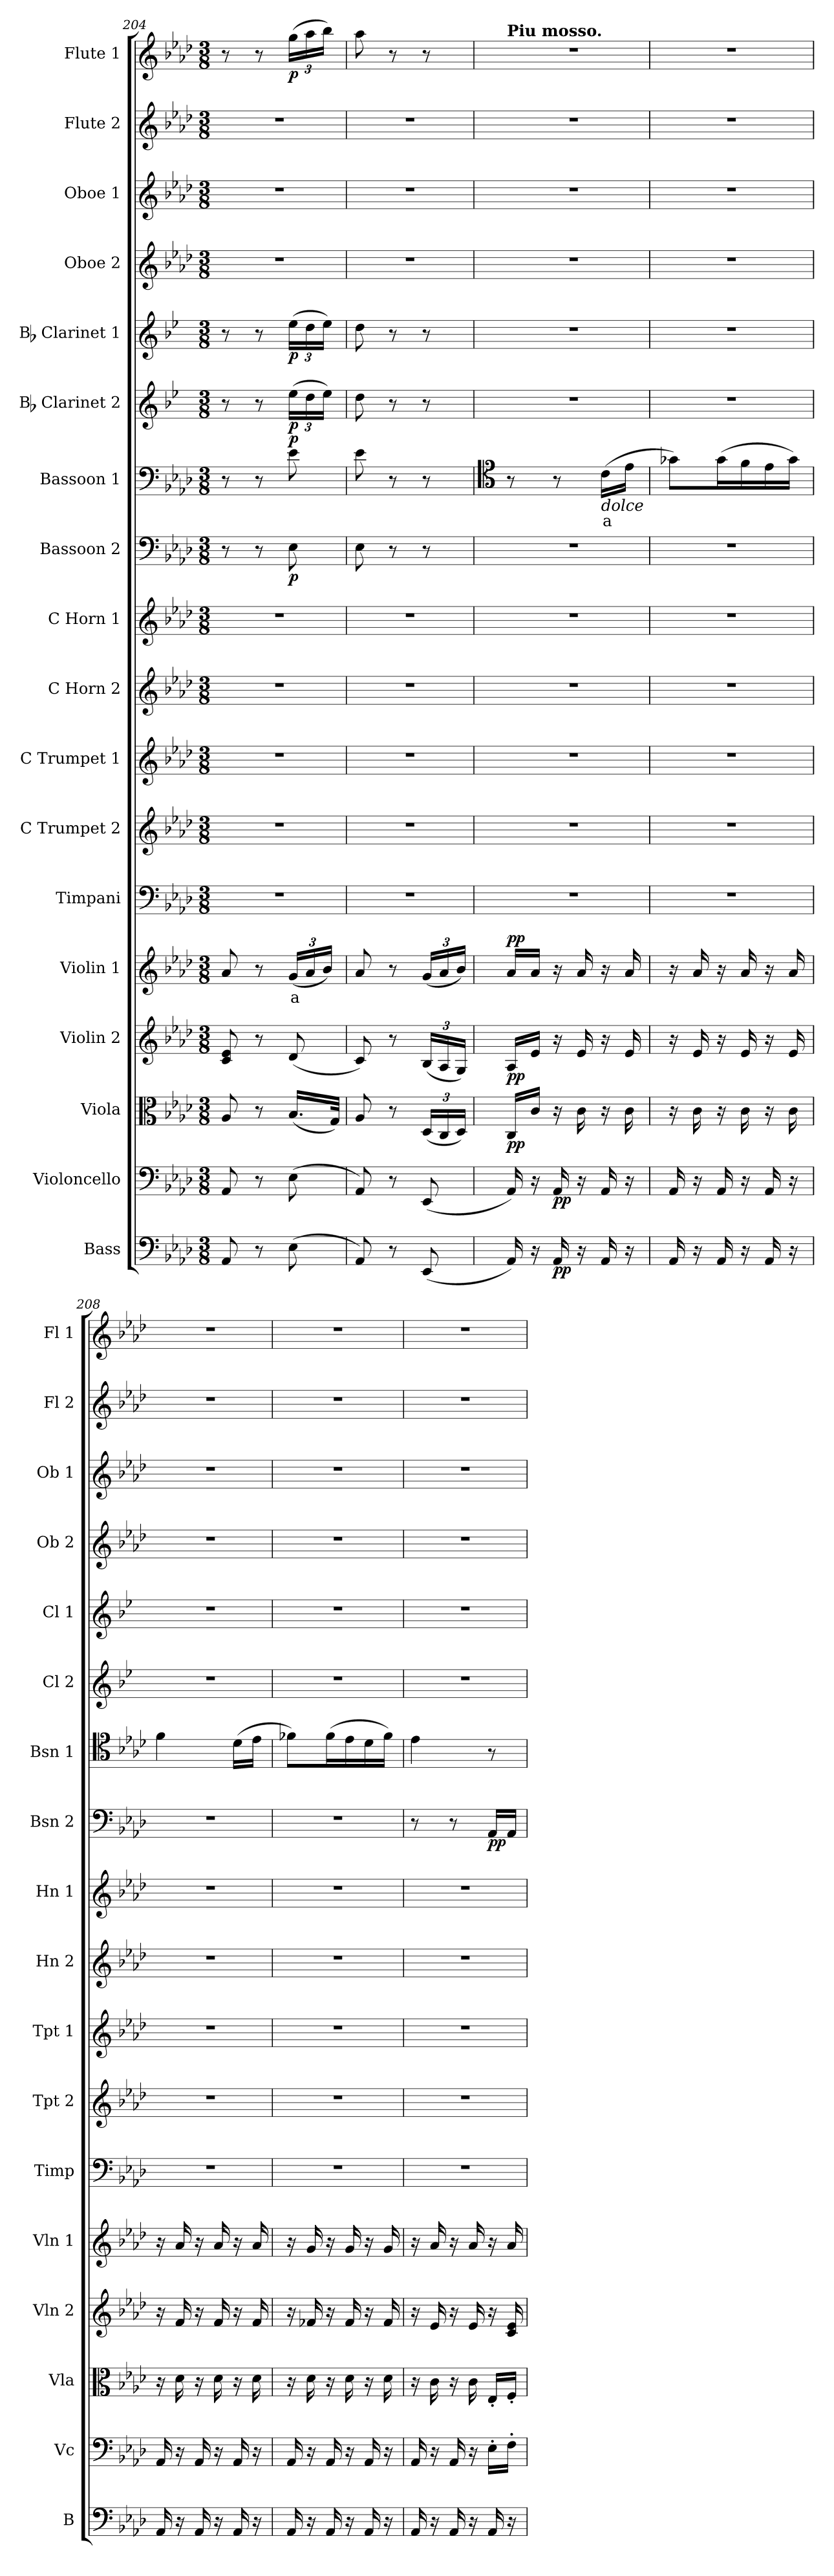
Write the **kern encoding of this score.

**kern	**dynam	**kern	**dynam	**kern	**dynam	**kern	**dynam	**kern	**text	**dynam	**kern	**kern	**kern	**kern	**kern	**kern	**dynam	**kern	**text	**dynam	**kern	**dynam	**kern	**dynam	**kern	**kern	**kern	**kern	**dynam
*part18	*part18	*part17	*part17	*part16	*part16	*part15	*part15	*part14	*part14	*part14	*part13	*part12	*part11	*part10	*part9	*part8	*part8	*part7	*part7	*part7	*part6	*part6	*part5	*part5	*part4	*part3	*part2	*part1	*part1
*staff18	*staff18	*staff17	*staff17	*staff16	*staff16	*staff15	*staff15	*staff14	*staff14	*staff14	*staff13	*staff12	*staff11	*staff10	*staff9	*staff8	*staff8	*staff7	*staff7	*staff7	*staff6	*staff6	*staff5	*staff5	*staff4	*staff3	*staff2	*staff1	*staff1
*I"Bass	*	*I"Violoncello	*	*I"Viola	*	*I"Violin 2	*	*I"Violin 1	*	*	*I"Timpani	*I"C Trumpet 2	*I"C Trumpet 1	*I"C Horn 2	*I"C Horn 1	*I"Bassoon 2	*	*I"Bassoon 1	*	*	*I"Bb Clarinet 2	*	*I"Bb Clarinet 1	*	*I"Oboe 2	*I"Oboe 1	*I"Flute 2	*I"Flute 1	*
*I'B	*	*I'Vc	*	*I'Vla	*	*I'Vln 2	*	*I'Vln 1	*	*	*I'Timp	*I'Tpt 2	*I'Tpt 1	*I'Hn 2	*I'Hn 1	*I'Bsn 2	*	*I'Bsn 1	*	*	*I'Cl 2	*	*I'Cl 1	*	*I'Ob 2	*I'Ob 1	*I'Fl 2	*I'Fl 1	*
*clefF4	*	*clefF4	*	*clefC3	*	*clefG2	*	*clefG2	*	*	*clefF4	*clefG2	*clefG2	*clefG2	*clefG2	*clefF4	*	*clefF4	*	*	*clefG2	*	*clefG2	*	*clefG2	*clefG2	*clefG2	*clefG2	*
*ITrd7c12	*	*	*	*	*	*	*	*	*	*	*	*	*	*ITrd7c12	*ITrd7c12	*	*	*	*	*	*ITrd1c2	*	*ITrd1c2	*	*	*	*	*	*
*k[b-e-a-d-]	*	*k[b-e-a-d-]	*	*k[b-e-a-d-]	*	*k[b-e-a-d-]	*	*k[b-e-a-d-]	*	*	*k[b-e-a-d-]	*k[b-e-a-d-]	*k[b-e-a-d-]	*k[b-e-a-d-]	*k[b-e-a-d-]	*k[b-e-a-d-]	*	*k[b-e-a-d-]	*	*	*k[b-e-a-d-]	*	*k[b-e-a-d-]	*	*k[b-e-a-d-]	*k[b-e-a-d-]	*k[b-e-a-d-]	*k[b-e-a-d-]	*
*M3/8	*	*M3/8	*	*M3/8	*	*M3/8	*	*M3/8	*	*	*M3/8	*M3/8	*M3/8	*M3/8	*M3/8	*M3/8	*	*M3/8	*	*	*M3/8	*	*M3/8	*	*M3/8	*M3/8	*M3/8	*M3/8	*
=204	=204	=204	=204	=204	=204	=204	=204	=204	=204	=204	=204	=204	=204	=204	=204	=204	=204	=204	=204	=204	=204	=204	=204	=204	=204	=204	=204	=204	=204
8AAA-/	.	8AA-/	.	8A-/	.	8c/ 8e-/	.	8a-/	.	.	4.r	4.r	4.r	4.r	4.r	8r	.	8r	.	.	8r	.	8r	.	4.r	4.r	4.r	8r	.
8r	.	8r	.	8r	.	8r	.	8r	.	.	.	.	.	.	.	8r	.	8r	.	.	8r	.	8r	.	.	.	.	8r	.
*	*	*	*	*	*	*	*	*Xbrackettup	*	*	*	*	*	*	*	*	*	*	*	*	*	*	*	*	*	*	*	*	*
!	!	!	!	!	!	!	!	!	!LO:LY:b:color=#FF0000	!	!	!	!	!	!	!	!	!	!	!	!	!	!	!	!	!	!	!	!
*	*	*	*	*	*	*	*	*	*	*	*	*	*	*	*	*	*	*	*	*	*Xbrackettup	*	*Xbrackettup	*	*	*	*	*Xbrackettup	*
!	!	!	!	!	!	!	!	!	!	!	!	!	!	!	!	!	!LO:DY:b	!	!	!LO:DY:b	!	!LO:DY:b	!	!LO:DY:b	!	!	!	!	!LO:DY:b
(8EE-\	.	(8E-\	.	(16.B-/LL	.	(8d-/	.	(24g/LL	a	.	.	.	.	.	.	8E-\	p	8e-\	.	p	(24dd-\LL	p	(24dd-\LL	p	.	.	.	(24gg\LL	p
.	.	.	.	.	.	.	.	24a-/	.	.	.	.	.	.	.	.	.	.	.	.	24cc\	.	24cc\	.	.	.	.	24aa-\	.
.	.	.	.	.	.	.	.	24b-/JJ)	.	.	.	.	.	.	.	.	.	.	.	.	24dd-\JJ)	.	24dd-\JJ)	.	.	.	.	24bb-\JJ)	.
.	.	.	.	32G/JJk)	.	.	.	.	.	.	.	.	.	.	.	.	.	.	.	.	.	.	.	.	.	.	.	.	.
=205	=205	=205	=205	=205	=205	=205	=205	=205	=205	=205	=205	=205	=205	=205	=205	=205	=205	=205	=205	=205	=205	=205	=205	=205	=205	=205	=205	=205	=205
8AAA-/)	.	8AA-/)	.	8A-/	.	8c/)	.	8a-/	.	.	4.r	4.r	4.r	4.r	4.r	8E-\	.	8e-\	.	.	8cc\	.	8cc\	.	4.r	4.r	4.r	8aa-\	.
8r	.	8r	.	8r	.	8r	.	8r	.	.	.	.	.	.	.	8r	.	8r	.	.	8r	.	8r	.	.	.	.	8r	.
*	*	*	*	*Xbrackettup	*	*Xbrackettup	*	*	*	*	*	*	*	*	*	*	*	*	*	*	*	*	*	*	*	*	*	*	*
(8EEE-/	.	(8EE-/	.	(24D-/LL	.	(24B-/LL	.	(24g/LL	.	.	.	.	.	.	.	8r	.	8r	.	.	8r	.	8r	.	.	.	.	8r	.
.	.	.	.	24C/	.	24A-/	.	24a-/	.	.	.	.	.	.	.	.	.	.	.	.	.	.	.	.	.	.	.	.	.
.	.	.	.	24D-/JJ)	.	24G/JJ)	.	24b-/JJ)	.	.	.	.	.	.	.	.	.	.	.	.	.	.	.	.	.	.	.	.	.
=206	=206	=206	=206	=206	=206	=206	=206	=206	=206	=206	=206	=206	=206	=206	=206	=206	=206	=206	=206	=206	=206	=206	=206	=206	=206	=206	=206	=206	=206
*	*	*	*	*	*	*	*	*	*	*	*	*	*	*	*	*	*	*clefC4	*	*	*	*	*	*	*	*	*	*	*
*	*	*	*	*	*	*	*	*	*	*	*	*	*	*	*	*	*	*	*	*	*	*	*	*	*	*	*	*MM58	*
!	!	!	!	!	!	!	!	!	!	!	!	!	!	!	!	!	!	!	!	!	!	!	!	!	!	!	!	!LO:TX:a:B:t=Piu mosso.	!
!	!	!	!	!	!LO:DY:b	!	!LO:DY:b	!	!	!LO:DY:b	!	!	!	!	!	!	!	!	!	!	!	!	!	!	!	!	!	!	!
16AAA-/)	.	16AA-/)	.	16C/LL	pp	16A-/LL	pp	16a-/LL	.	pp	4.r	4.r	4.r	4.r	4.r	4.r	.	8r	.	.	4.r	.	4.r	.	4.r	4.r	4.r	4.r	.
16r	.	16r	.	16c/JJ	.	16e-/JJ	.	16a-/JJ	.	.	.	.	.	.	.	.	.	.	.	.	.	.	.	.	.	.	.	.	.
!	!LO:DY:b	!	!LO:DY:b	!	!	!	!	!	!	!	!	!	!	!	!	!	!	!	!	!	!	!	!	!	!	!	!	!	!
16AAA-/	pp	16AA-/	pp	16r	.	16r	.	16r	.	.	.	.	.	.	.	.	.	8r	.	.	.	.	.	.	.	.	.	.	.
16r	.	16r	.	16c\	.	16e-/	.	16a-/	.	.	.	.	.	.	.	.	.	.	.	.	.	.	.	.	.	.	.	.	.
!	!	!	!	!	!	!	!	!	!	!	!	!	!	!	!	!	!	!LO:TX:b:i:t=dolce	!	!	!	!	!	!	!	!	!	!	!
!	!	!	!	!	!	!	!	!	!	!	!	!	!	!	!	!	!	!	!LO:LY:b:color=#FF0000	!	!	!	!	!	!	!	!	!	!
16AAA-/	.	16AA-/	.	16r	.	16r	.	16r	.	.	.	.	.	.	.	.	.	(16c\LL	a	.	.	.	.	.	.	.	.	.	.
16r	.	16r	.	16c\	.	16e-/	.	16a-/	.	.	.	.	.	.	.	.	.	16e-\JJ	.	.	.	.	.	.	.	.	.	.	.
=207	=207	=207	=207	=207	=207	=207	=207	=207	=207	=207	=207	=207	=207	=207	=207	=207	=207	=207	=207	=207	=207	=207	=207	=207	=207	=207	=207	=207	=207
16AAA-/	.	16AA-/	.	16r	.	16r	.	16r	.	.	4.r	4.r	4.r	4.r	4.r	4.r	.	8g-X\L)	.	.	4.r	.	4.r	.	4.r	4.r	4.r	4.r	.
16r	.	16r	.	16c\	.	16e-/	.	16a-/	.	.	.	.	.	.	.	.	.	.	.	.	.	.	.	.	.	.	.	.	.
16AAA-/	.	16AA-/	.	16r	.	16r	.	16r	.	.	.	.	.	.	.	.	.	(16g-\L	.	.	.	.	.	.	.	.	.	.	.
16r	.	16r	.	16c\	.	16e-/	.	16a-/	.	.	.	.	.	.	.	.	.	16f\	.	.	.	.	.	.	.	.	.	.	.
16AAA-/	.	16AA-/	.	16r	.	16r	.	16r	.	.	.	.	.	.	.	.	.	16e-\	.	.	.	.	.	.	.	.	.	.	.
16r	.	16r	.	16c\	.	16e-/	.	16a-/	.	.	.	.	.	.	.	.	.	16g-\JJ)	.	.	.	.	.	.	.	.	.	.	.
=208	=208	=208	=208	=208	=208	=208	=208	=208	=208	=208	=208	=208	=208	=208	=208	=208	=208	=208	=208	=208	=208	=208	=208	=208	=208	=208	=208	=208	=208
16AAA-/	.	16AA-/	.	16r	.	16r	.	16r	.	.	4.r	4.r	4.r	4.r	4.r	4.r	.	4f\	.	.	4.r	.	4.r	.	4.r	4.r	4.r	4.r	.
16r	.	16r	.	16d-\	.	16f/	.	16a-/	.	.	.	.	.	.	.	.	.	.	.	.	.	.	.	.	.	.	.	.	.
16AAA-/	.	16AA-/	.	16r	.	16r	.	16r	.	.	.	.	.	.	.	.	.	.	.	.	.	.	.	.	.	.	.	.	.
16r	.	16r	.	16d-\	.	16f/	.	16a-/	.	.	.	.	.	.	.	.	.	.	.	.	.	.	.	.	.	.	.	.	.
16AAA-/	.	16AA-/	.	16r	.	16r	.	16r	.	.	.	.	.	.	.	.	.	(16d-\LL	.	.	.	.	.	.	.	.	.	.	.
16r	.	16r	.	16d-\	.	16f/	.	16a-/	.	.	.	.	.	.	.	.	.	16e-\JJ	.	.	.	.	.	.	.	.	.	.	.
!!LO:PB:g=z
=209	=209	=209	=209	=209	=209	=209	=209	=209	=209	=209	=209	=209	=209	=209	=209	=209	=209	=209	=209	=209	=209	=209	=209	=209	=209	=209	=209	=209	=209
16AAA-/	.	16AA-/	.	16r	.	16r	.	16r	.	.	4.r	4.r	4.r	4.r	4.r	4.r	.	8f-X\L)	.	.	4.r	.	4.r	.	4.r	4.r	4.r	4.r	.
16r	.	16r	.	16d-\	.	16f-X/	.	16g/	.	.	.	.	.	.	.	.	.	.	.	.	.	.	.	.	.	.	.	.	.
16AAA-/	.	16AA-/	.	16r	.	16r	.	16r	.	.	.	.	.	.	.	.	.	(16f-\L	.	.	.	.	.	.	.	.	.	.	.
16r	.	16r	.	16d-\	.	16f-/	.	16g/	.	.	.	.	.	.	.	.	.	16e-\	.	.	.	.	.	.	.	.	.	.	.
16AAA-/	.	16AA-/	.	16r	.	16r	.	16r	.	.	.	.	.	.	.	.	.	16d-\	.	.	.	.	.	.	.	.	.	.	.
16r	.	16r	.	16d-\	.	16f-/	.	16g/	.	.	.	.	.	.	.	.	.	16f-\JJ)	.	.	.	.	.	.	.	.	.	.	.
=210	=210	=210	=210	=210	=210	=210	=210	=210	=210	=210	=210	=210	=210	=210	=210	=210	=210	=210	=210	=210	=210	=210	=210	=210	=210	=210	=210	=210	=210
16AAA-/	.	16AA-/	.	16r	.	16r	.	16r	.	.	4.r	4.r	4.r	4.r	4.r	8r	.	4e-\	.	.	4.r	.	4.r	.	4.r	4.r	4.r	4.r	.
16r	.	16r	.	16c\	.	16e-/	.	16a-/	.	.	.	.	.	.	.	.	.	.	.	.	.	.	.	.	.	.	.	.	.
16AAA-/	.	16AA-/	.	16r	.	16r	.	16r	.	.	.	.	.	.	.	8r	.	.	.	.	.	.	.	.	.	.	.	.	.
16r	.	16r	.	16c\	.	16e-/	.	16a-/	.	.	.	.	.	.	.	.	.	.	.	.	.	.	.	.	.	.	.	.	.
!	!	!	!	!	!	!	!	!	!	!	!	!	!	!	!	!	!LO:DY:b	!	!	!	!	!	!	!	!	!	!	!	!
16AAA-/	.	16E-'\LL	.	16E-'/LL	.	16r	.	16r	.	.	.	.	.	.	.	16AA-/LL	pp	8r	.	.	.	.	.	.	.	.	.	.	.
16r	.	16F'\JJ	.	16F'/JJ	.	16c/ 16e-/	.	16a-/	.	.	.	.	.	.	.	16AA-/JJ	.	.	.	.	.	.	.	.	.	.	.	.	.
=	=	=	=	=	=	=	=	=	=	=	=	=	=	=	=	=	=	=	=	=	=	=	=	=	=	=	=	=	=
*-	*-	*-	*-	*-	*-	*-	*-	*-	*-	*-	*-	*-	*-	*-	*-	*-	*-	*-	*-	*-	*-	*-	*-	*-	*-	*-	*-	*-	*-
